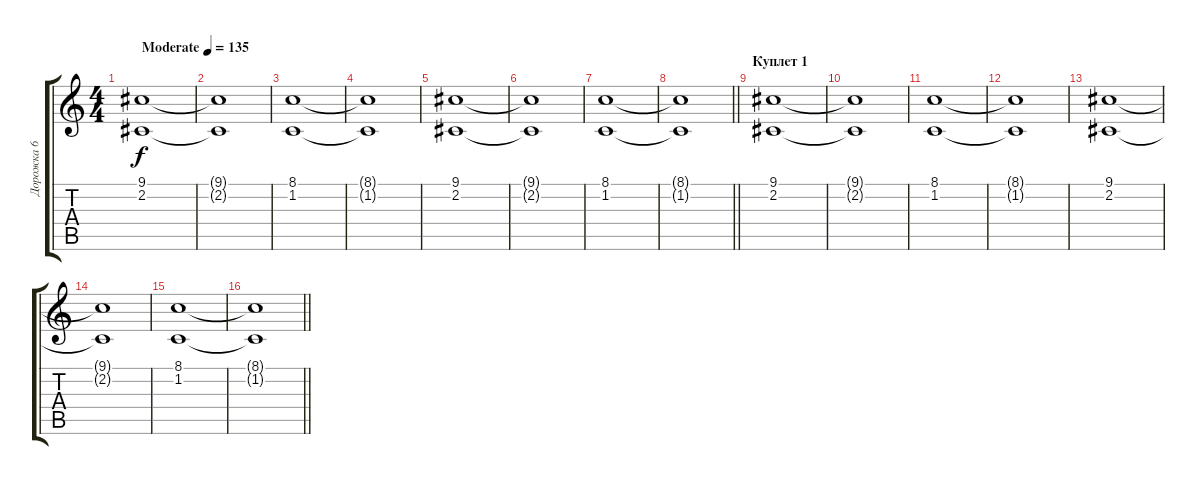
\track ("Дорожка 6" "Дорожка 6") {instrument pad2warm}
\staff {score tabs}
\tuning (E4 B3 G3 D3 A2 E2) {hide}
\ts (4 4)
\tempo (135 "Moderate")
\clef g2
\ks c
(9.1 2.2).1{dy f instrument pad2warm} |
(9.1{t} 2.2{t}).1 |
(8.1 1.2).1 |
(8.1{t} 1.2{t}).1 |
(9.1 2.2).1 |
(9.1{t} 2.2{t}).1 |
(8.1 1.2).1 |
\barLineRight lightlight
(8.1{t} 1.2{t}).1 |
\section ("" "Куплет 1")
(9.1 2.2).1 |
(9.1{t} 2.2{t}).1 |
(8.1 1.2).1 |
(8.1{t} 1.2{t}).1 |
(9.1 2.2).1 |
(9.1{t} 2.2{t}).1 |
(8.1 1.2).1 |
\barLineRight lightlight
(8.1{t} 1.2{t}).1
